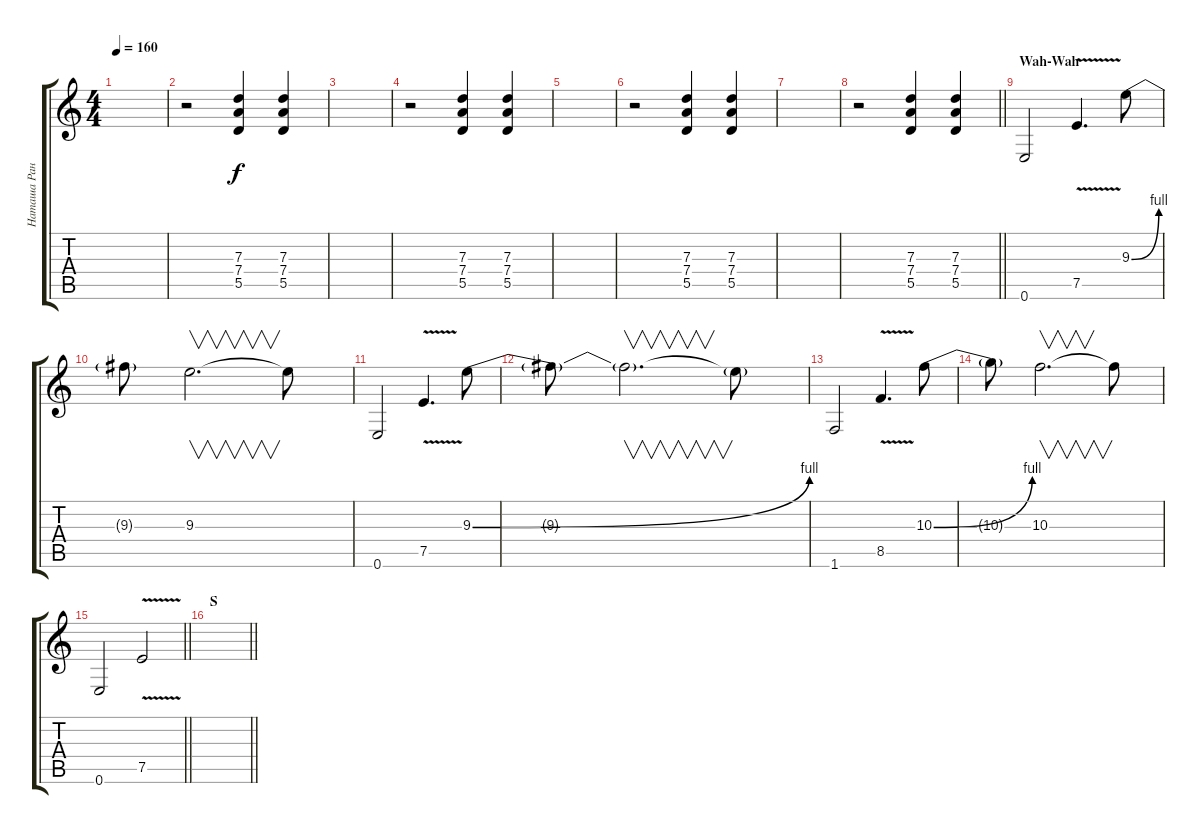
\track ("Наташа Ранетка" "Наташа Ран") {instrument overdrivenguitar}
\staff {score tabs}
\tuning (E4 B3 G3 D3 A2 E2) {hide}
\ts (4 4)
\tempo 160
\clef g2
\ks c
|
r.2 (7.3 7.4 5.5).4 (7.3 7.4 5.5).4 |
|
r.2 (7.3 7.4 5.5).4 (7.3 7.4 5.5).4 |
|
r.2 (7.3 7.4 5.5).4 (7.3 7.4 5.5).4 |
|
\barLineRight lightlight
r.2 (7.3 7.4 5.5).4 (7.3 7.4 5.5).4 |
\section ("" "Wah-Wah")
0.6.2{volume 16 instrument electricguitarclean} 7.5{v}.4{d} 9.3{be (bend 0 0 60 4)}.8 |
9.3{t}.8 9.3.2{v d} 9.3{t}.8 |
0.6.2 7.5{v}.4{d} 9.3{be (bend 0 0 60 4)}.8 |
9.3{t}.8 9.3{t}.2{v d} 9.3{t}.8 |
1.6.2 8.5{v}.4{d} 10.3{be (bend 0 0 60 4)}.8 |
10.3{t}.8 10.3.2{v d} 10.3{t}.8 |
\barLineRight lightlight
0.6.2 7.5{v}.2 |
\section ("" "S")
\barLineRight lightlight
